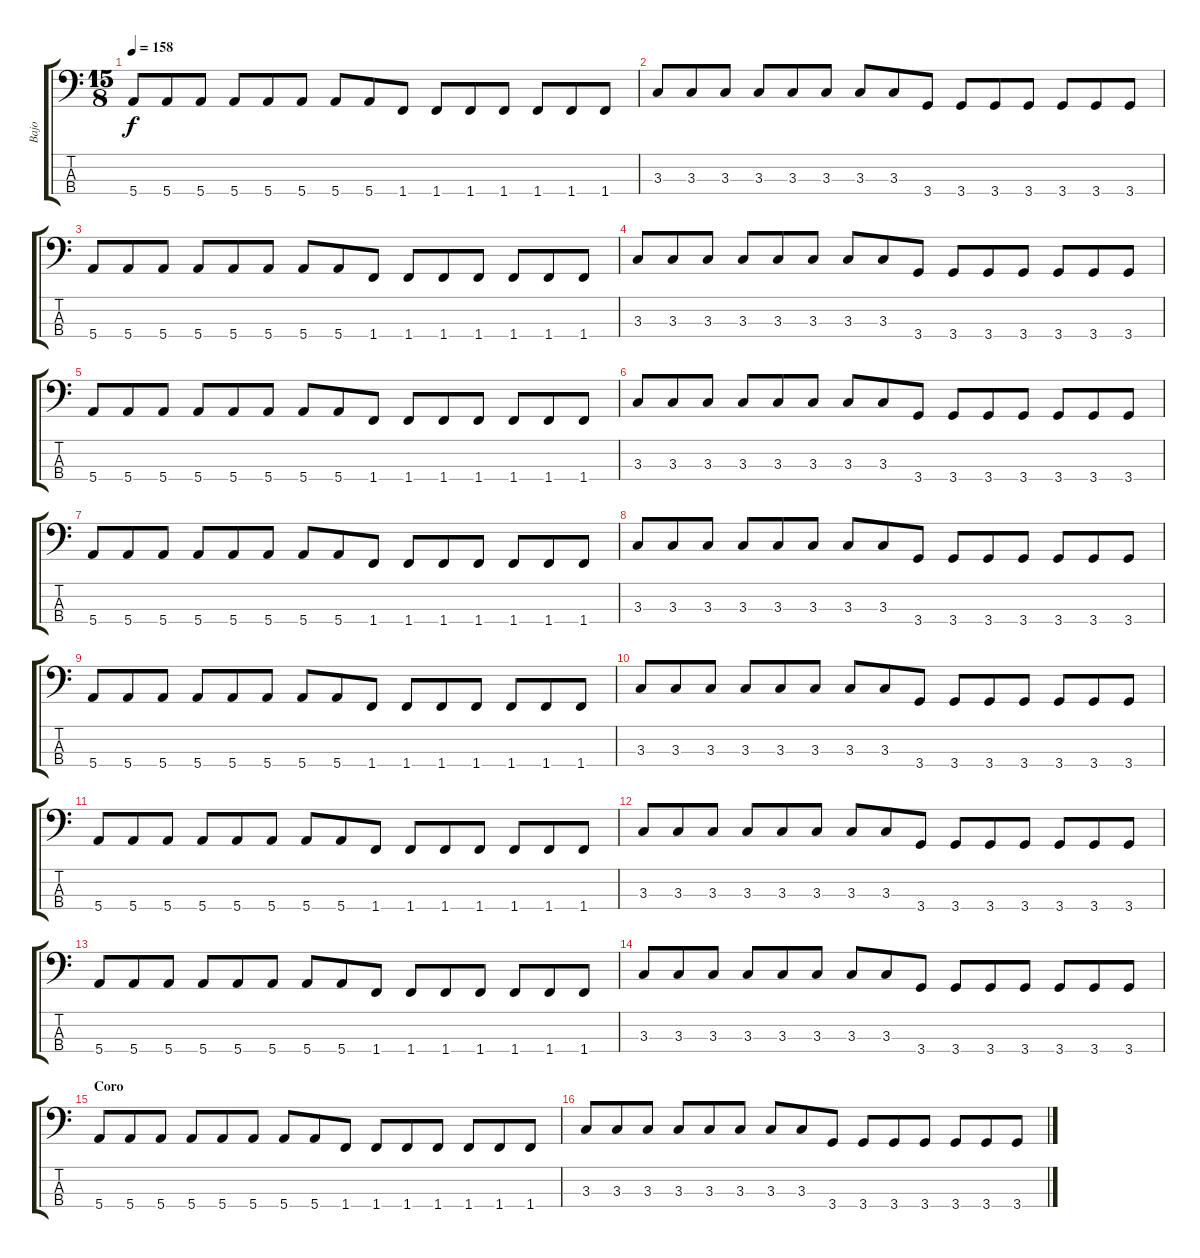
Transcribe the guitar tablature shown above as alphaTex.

\track ("Bajo" "Bajo") {instrument electricbasspick}
\staff {score tabs}
\tuning (G2 D2 A1 E1) {hide}
\ts (15 8)
\tempo 158
\clef f4
\ks c
5.4.8{dy f} 5.4.8 5.4.8 5.4.8 5.4.8 5.4.8 5.4.8 5.4.8 1.4.8 1.4.8 1.4.8 1.4.8 1.4.8 1.4.8 1.4.8 |
3.3.8 3.3.8 3.3.8 3.3.8 3.3.8 3.3.8 3.3.8 3.3.8 3.4.8 3.4.8 3.4.8 3.4.8 3.4.8 3.4.8 3.4.8 |
5.4.8 5.4.8 5.4.8 5.4.8 5.4.8 5.4.8 5.4.8 5.4.8 1.4.8 1.4.8 1.4.8 1.4.8 1.4.8 1.4.8 1.4.8 |
3.3.8 3.3.8 3.3.8 3.3.8 3.3.8 3.3.8 3.3.8 3.3.8 3.4.8 3.4.8 3.4.8 3.4.8 3.4.8 3.4.8 3.4.8 |
5.4.8 5.4.8 5.4.8 5.4.8 5.4.8 5.4.8 5.4.8 5.4.8 1.4.8 1.4.8 1.4.8 1.4.8 1.4.8 1.4.8 1.4.8 |
3.3.8 3.3.8 3.3.8 3.3.8 3.3.8 3.3.8 3.3.8 3.3.8 3.4.8 3.4.8 3.4.8 3.4.8 3.4.8 3.4.8 3.4.8 |
5.4.8 5.4.8 5.4.8 5.4.8 5.4.8 5.4.8 5.4.8 5.4.8 1.4.8 1.4.8 1.4.8 1.4.8 1.4.8 1.4.8 1.4.8 |
3.3.8 3.3.8 3.3.8 3.3.8 3.3.8 3.3.8 3.3.8 3.3.8 3.4.8 3.4.8 3.4.8 3.4.8 3.4.8 3.4.8 3.4.8 |
5.4.8 5.4.8 5.4.8 5.4.8 5.4.8 5.4.8 5.4.8 5.4.8 1.4.8 1.4.8 1.4.8 1.4.8 1.4.8 1.4.8 1.4.8 |
3.3.8 3.3.8 3.3.8 3.3.8 3.3.8 3.3.8 3.3.8 3.3.8 3.4.8 3.4.8 3.4.8 3.4.8 3.4.8 3.4.8 3.4.8 |
5.4.8 5.4.8 5.4.8 5.4.8 5.4.8 5.4.8 5.4.8 5.4.8 1.4.8 1.4.8 1.4.8 1.4.8 1.4.8 1.4.8 1.4.8 |
3.3.8 3.3.8 3.3.8 3.3.8 3.3.8 3.3.8 3.3.8 3.3.8 3.4.8 3.4.8 3.4.8 3.4.8 3.4.8 3.4.8 3.4.8 |
5.4.8 5.4.8 5.4.8 5.4.8 5.4.8 5.4.8 5.4.8 5.4.8 1.4.8 1.4.8 1.4.8 1.4.8 1.4.8 1.4.8 1.4.8 |
3.3.8 3.3.8 3.3.8 3.3.8 3.3.8 3.3.8 3.3.8 3.3.8 3.4.8 3.4.8 3.4.8 3.4.8 3.4.8 3.4.8 3.4.8 |
\section ("" "Coro")
5.4.8 5.4.8 5.4.8 5.4.8 5.4.8 5.4.8 5.4.8 5.4.8 1.4.8 1.4.8 1.4.8 1.4.8 1.4.8 1.4.8 1.4.8 |
3.3.8 3.3.8 3.3.8 3.3.8 3.3.8 3.3.8 3.3.8 3.3.8 3.4.8 3.4.8 3.4.8 3.4.8 3.4.8 3.4.8 3.4.8
